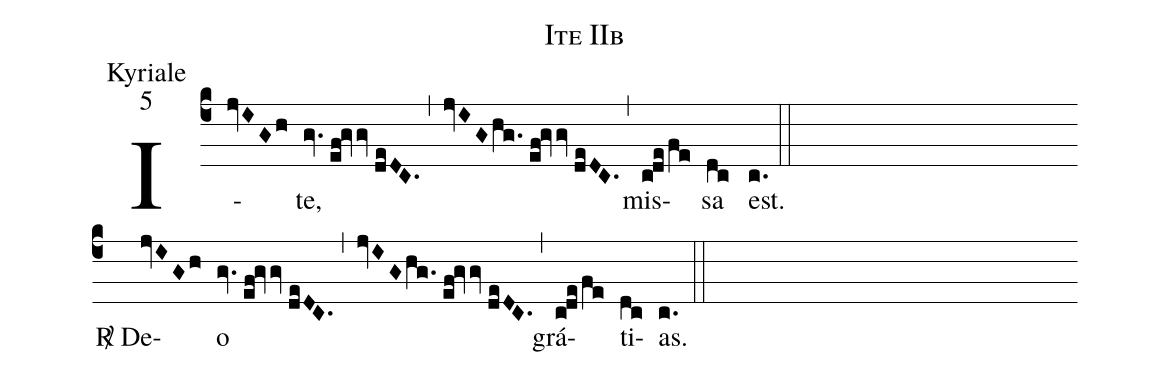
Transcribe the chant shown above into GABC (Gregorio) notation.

name:Ite IIb;
office-part:Kyriale;
mode:5;
%%
(c4) I(jvIGh)te,(gv.//ef!gvv//deDC.) (,) (jvIGhg.//ef!gvv//deDC.) (,) mis(cdefe)sa(dc) est.(c.) (::) (Z-)
<sp>R/</sp> De(jvIGh)o(gv.//ef!gvv//deDC.) (,) (jvIGhg.//ef!gvv//deDC.) (,) grá(cdefe)ti(dc)as.(c.) (::)
